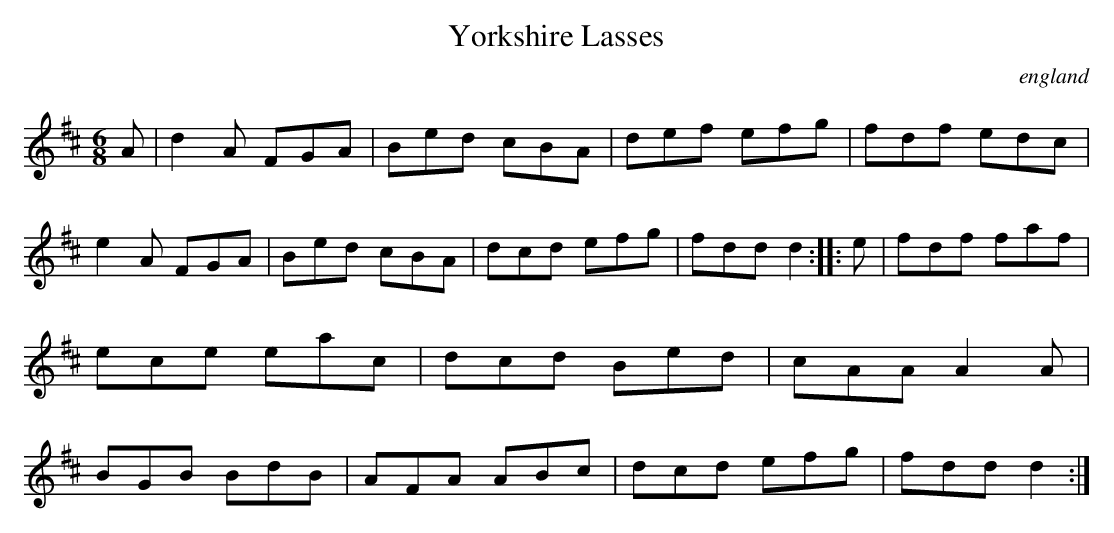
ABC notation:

X:1
T:Yorkshire Lasses
O:england
M:6/8
K:D
A|\
d2A FGA| Bed cBA| def efg| fdf edc| \
e2A FGA| Bed cBA| dcd efg| fdd d2::\
e|\
fdf faf| ece eac| dcd Bed| cAA A2A|\
BGB BdB| AFA ABc| dcd efg| fdd d2:|
